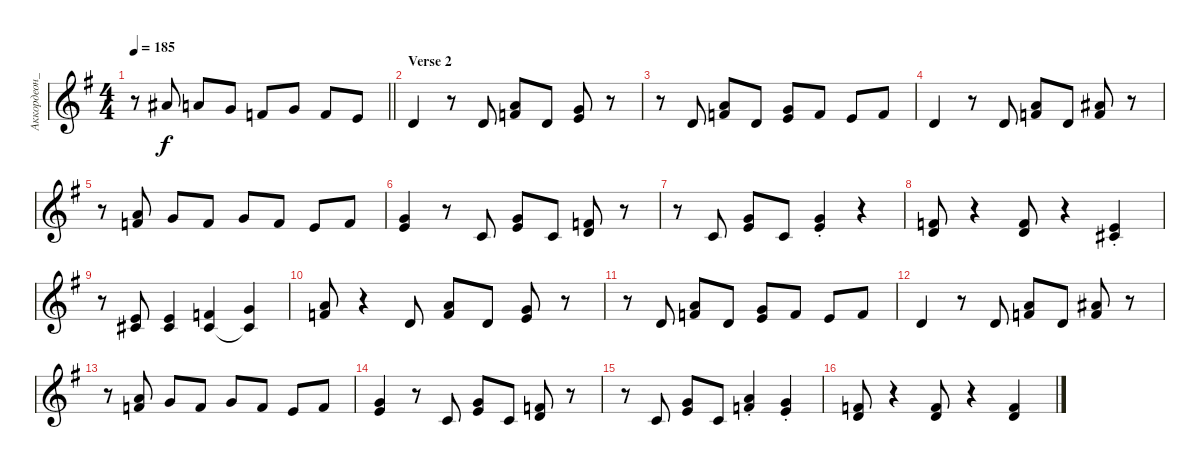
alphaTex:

\track ("Аккордеон_1" "Аккордеон_") {instrument accordion}
\staff {score}
\tuning (E4 B3 G3 D3 A2 E2) {hide}
\ts (4 4)
\tempo 185
\clef g2
\barLineRight lightlight
\ks eminor
r.8{dy mf volume 14} 6.1.8{dy f} 5.1.8 3.1.8 1.1.8 3.1.8 1.1.8 0.1.8 |
\section ("" "Verse 2")
3.2.4 r.8 7.3.8 (5.1 6.2).8 7.3.8 (3.1 5.2).8 r.8 |
r.8 7.3.8 (5.1 6.2).8 7.3.8 (3.1 5.2).8 1.1.8 0.1.8 1.1.8 |
3.2.4 r.8 7.3.8 (5.1 6.2).8 7.3.8 (6.1 6.2).8 r.8 |
r.8 (5.1 6.2).8 3.1.8 1.1.8 3.1.8 1.1.8 0.1.8 1.1.8 |
(3.1 5.2).4 r.8 5.3.8 (3.1 5.2).8 5.3.8 (1.1 3.2).8 r.8 |
r.8 5.3.8 (3.1 5.2).8 5.3.8 (3.1{st} 5.2{st}).4 r.4 |
(1.1 3.2).8 r.4 (1.1 3.2).8 r.4 (0.1{st} 2.2{st}).4 |
r.8 (0.1 2.2).8 (0.1 2.2).4 (1.1 2.2).4 (3.1 2.2{t}).4 |
(5.1 6.2).8 r.4 7.3.8 (5.1 6.2).8 7.3.8 (3.1 5.2).8 r.8 |
r.8 7.3.8 (5.1 6.2).8 7.3.8 (3.1 5.2).8 1.1.8 0.1.8 1.1.8 |
3.2.4 r.8 7.3.8 (5.1 6.2).8 7.3.8 (6.1 6.2).8 r.8 |
r.8 (5.1 6.2).8 3.1.8 1.1.8 3.1.8 1.1.8 0.1.8 1.1.8 |
(3.1 5.2).4 r.8 5.3.8 (3.1 5.2).8 5.3.8 (1.1 3.2).8 r.8 |
r.8 5.3.8 (3.1 5.2).8 5.3.8 (5.1{st} 6.2{st}).4 (3.1{st} 5.2{st}).4 |
(1.1 3.2).8 r.4 (1.1 3.2).8 r.4 (1.1 3.2).4
